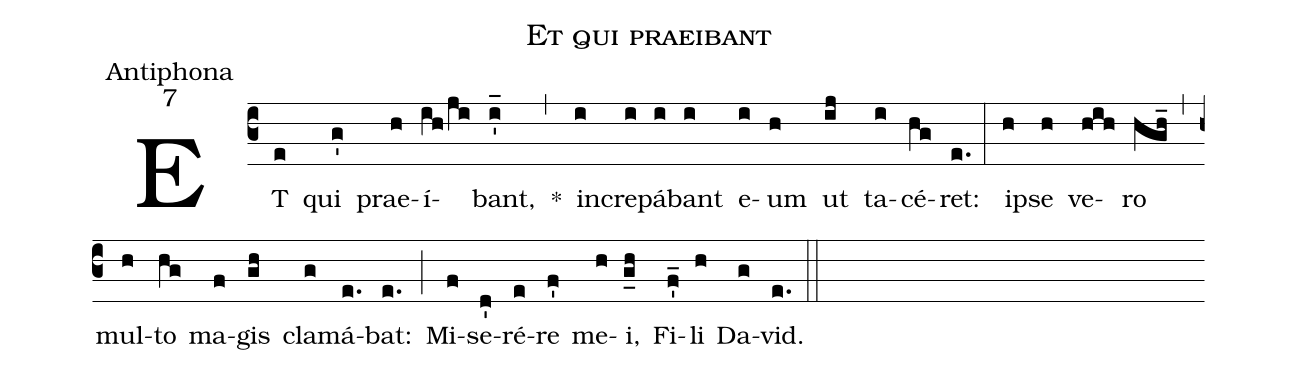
name:Et qui praeibant;
office-part:Antiphona;
mode:7;
%%
(c3) ET(e) qui(g') prae(h)í(ih/ji)bant,(i'_) *(,) in(i)cre(i)pá(i)bant(i) e(i)um(h) ut(ij) ta(i)cé(hg)ret:(e.) (:) i(h)pse(h) ve(hih)ro(hgh_) (,) mul(h)to(hg) ma(f)gis(gh) cla(g)má(e.)bat:(e.) (;) Mi(f)se(d')ré(e)re(f') me(h)i,(g_h) Fi(f'_)li(h) Da(g)vid.(e.) (::)
